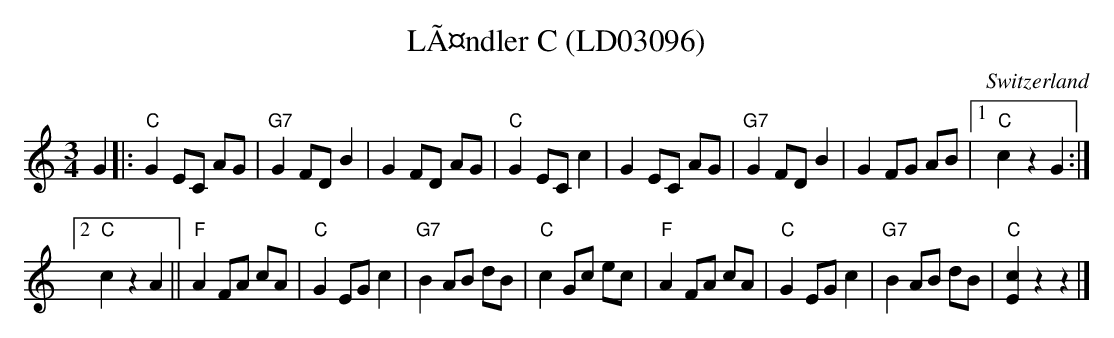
X:1
T:LÃ¤ndler C (LD03096)
O:Switzerland
M:3/4
L:1/8
K:C %%MIDI gchordon
G2 |: "C"G2EC AG | "G7"G2 FD B2 | G2 FD AG | "C"G2 EC c2 | G2 EC AG | "G7"G2 FD B2 | G2 FG AB |1 "C"c2 z2 G2 :|2
"C"c2 z2 A2 || "F"A2 FA cA | "C"G2 EG c2 | "G7"B2 AB dB | "C"c2 Gc ec | "F"A2 FA cA | "C"G2 EG c2 | "G7"B2 AB dB | "C"[E2c2] z2z2 |]
